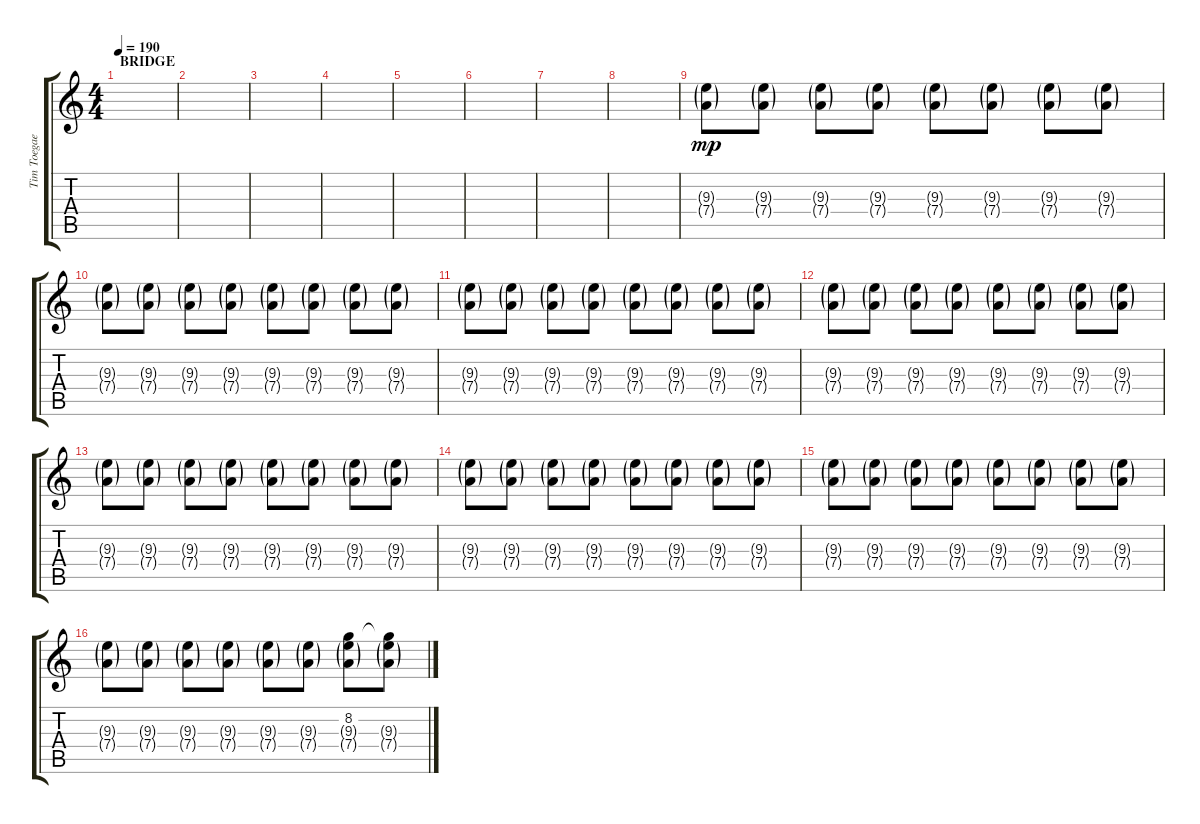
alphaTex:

\track ("Tim Toegaert" "Tim Toegae") {instrument distortionguitar}
\staff {score tabs}
\tuning (E4 B3 G3 D3 A2 E2) {hide}
\ts (4 4)
\section ("" "BRIDGE ")
\tempo 190
\clef g2
\ks c
|
|
|
|
|
|
|
|
(9.3{g} 7.4{g}).8{dy mp} (9.3{g} 7.4{g}).8 (9.3{g} 7.4{g}).8 (9.3{g} 7.4{g}).8 (9.3{g} 7.4{g}).8 (9.3{g} 7.4{g}).8 (9.3{g} 7.4{g}).8 (9.3{g} 7.4{g}).8 |
(9.3{g} 7.4{g}).8 (9.3{g} 7.4{g}).8 (9.3{g} 7.4{g}).8 (9.3{g} 7.4{g}).8 (9.3{g} 7.4{g}).8 (9.3{g} 7.4{g}).8 (9.3{g} 7.4{g}).8 (9.3{g} 7.4{g}).8 |
(9.3{g} 7.4{g}).8 (9.3{g} 7.4{g}).8 (9.3{g} 7.4{g}).8 (9.3{g} 7.4{g}).8 (9.3{g} 7.4{g}).8 (9.3{g} 7.4{g}).8 (9.3{g} 7.4{g}).8 (9.3{g} 7.4{g}).8 |
(9.3{g} 7.4{g}).8 (9.3{g} 7.4{g}).8 (9.3{g} 7.4{g}).8 (9.3{g} 7.4{g}).8 (9.3{g} 7.4{g}).8 (9.3{g} 7.4{g}).8 (9.3{g} 7.4{g}).8 (9.3{g} 7.4{g}).8 |
(9.3{g} 7.4{g}).8 (9.3{g} 7.4{g}).8 (9.3{g} 7.4{g}).8 (9.3{g} 7.4{g}).8 (9.3{g} 7.4{g}).8 (9.3{g} 7.4{g}).8 (9.3{g} 7.4{g}).8 (9.3{g} 7.4{g}).8 |
(9.3{g} 7.4{g}).8 (9.3{g} 7.4{g}).8 (9.3{g} 7.4{g}).8 (9.3{g} 7.4{g}).8 (9.3{g} 7.4{g}).8 (9.3{g} 7.4{g}).8 (9.3{g} 7.4{g}).8 (9.3{g} 7.4{g}).8 |
(9.3{g} 7.4{g}).8 (9.3{g} 7.4{g}).8 (9.3{g} 7.4{g}).8 (9.3{g} 7.4{g}).8 (9.3{g} 7.4{g}).8 (9.3{g} 7.4{g}).8 (9.3{g} 7.4{g}).8 (9.3{g} 7.4{g}).8 |
(9.3{g} 7.4{g}).8 (9.3{g} 7.4{g}).8 (9.3{g} 7.4{g}).8 (9.3{g} 7.4{g}).8 (9.3{g} 7.4{g}).8 (9.3{g} 7.4{g}).8 (8.2 9.3{g} 7.4{g}).8 (8.2{t} 9.3{g} 7.4{g}).8
